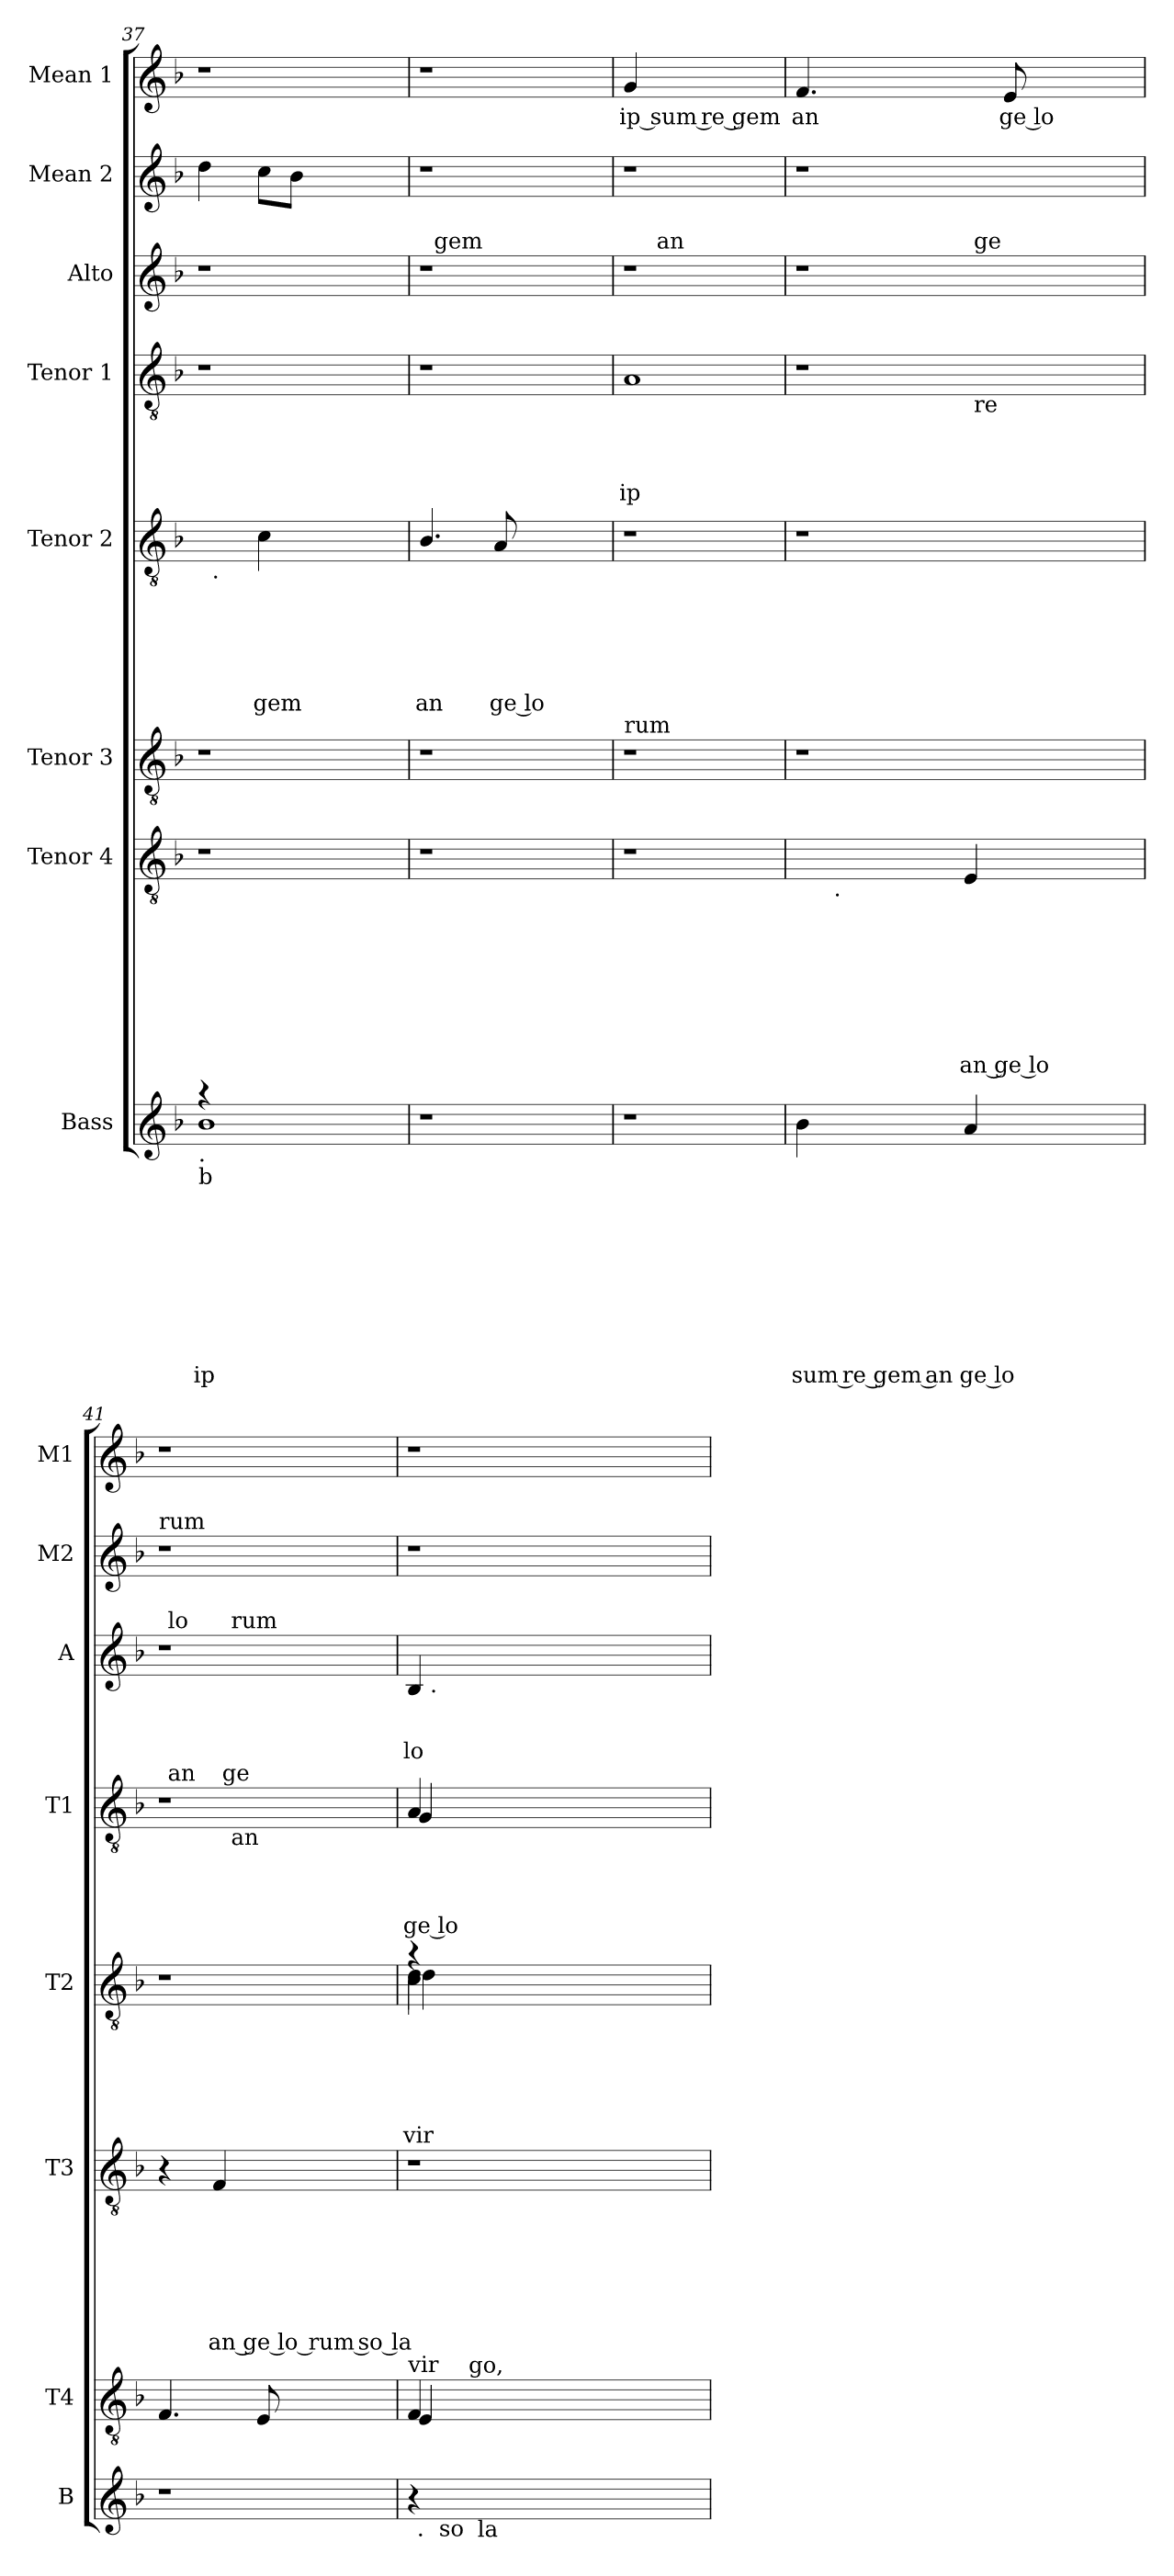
**kern	**text	**text	**text	**text	**text	**text	**text	**text	**text	**kern	**text	**text	**text	**text	**text	**text	**text	**text	**kern	**text	**text	**text	**text	**text	**text	**text	**kern	**text	**text	**text	**text	**text	**text	**kern	**text	**text	**text	**text	**kern	**text	**text	**text	**kern	**text	**kern	**text
*part8	*part8	*part8	*part8	*part8	*part8	*part8	*part8	*part8	*part8	*part7	*part7	*part7	*part7	*part7	*part7	*part7	*part7	*part7	*part6	*part6	*part6	*part6	*part6	*part6	*part6	*part6	*part5	*part5	*part5	*part5	*part5	*part5	*part5	*part4	*part4	*part4	*part4	*part4	*part3	*part3	*part3	*part3	*part2	*part2	*part1	*part1
*staff8	*staff8	*staff8	*staff8	*staff8	*staff8	*staff8	*staff8	*staff8	*staff8	*staff7	*staff7	*staff7	*staff7	*staff7	*staff7	*staff7	*staff7	*staff7	*staff6	*staff6	*staff6	*staff6	*staff6	*staff6	*staff6	*staff6	*staff5	*staff5	*staff5	*staff5	*staff5	*staff5	*staff5	*staff4	*staff4	*staff4	*staff4	*staff4	*staff3	*staff3	*staff3	*staff3	*staff2	*staff2	*staff1	*staff1
*I"Bass	*	*	*	*	*	*	*	*	*	*I"Tenor 4	*	*	*	*	*	*	*	*	*I"Tenor 3	*	*	*	*	*	*	*	*I"Tenor 2	*	*	*	*	*	*	*I"Tenor 1	*	*	*	*	*I"Alto	*	*	*	*I"Mean 2	*	*I"Mean 1	*
*I'B	*	*	*	*	*	*	*	*	*	*I'T4	*	*	*	*	*	*	*	*	*I'T3	*	*	*	*	*	*	*	*I'T2	*	*	*	*	*	*	*I'T1	*	*	*	*	*I'A	*	*	*	*I'M2	*	*I'M1	*
!!LO:LB:g=z
*clefG2	*	*	*	*	*	*	*	*	*	*clefGv2	*	*	*	*	*	*	*	*	*clefGv2	*	*	*	*	*	*	*	*clefGv2	*	*	*	*	*	*	*clefGv2	*	*	*	*	*clefG2	*	*	*	*clefG2	*	*clefG2	*
*ITrd-3c-5	*	*	*	*	*	*	*	*	*	*	*	*	*	*	*	*	*	*	*	*	*	*	*	*	*	*	*	*	*	*	*	*	*	*	*	*	*	*	*	*	*	*	*	*	*	*
*k[b-e-]	*	*	*	*	*	*	*	*	*	*k[b-]	*	*	*	*	*	*	*	*	*k[b-]	*	*	*	*	*	*	*	*k[b-]	*	*	*	*	*	*	*k[b-]	*	*	*	*	*k[b-]	*	*	*	*k[b-]	*	*k[b-]	*
*B-:	*	*	*	*	*	*	*	*	*	*F:	*	*	*	*	*	*	*	*	*F:	*	*	*	*	*	*	*	*F:	*	*	*	*	*	*	*F:	*	*	*	*	*F:	*	*	*	*F:	*	*F:	*
=37	=37	=37	=37	=37	=37	=37	=37	=37	=37	=37	=37	=37	=37	=37	=37	=37	=37	=37	=37	=37	=37	=37	=37	=37	=37	=37	=37	=37	=37	=37	=37	=37	=37	=37	=37	=37	=37	=37	=37	=37	=37	=37	=37	=37	=37	=37
*^	*	*	*	*	*	*	*	*	*	*	*	*	*	*	*	*	*	*	*	*	*	*	*	*	*	*	*	*	*	*	*	*	*	*	*	*	*	*	*	*	*	*	*	*	*	*
!LO:TX:b:t=.	!	!	!	!	!	!	!	!	!	!	!	!	!	!	!	!	!	!	!	!	!	!	!	!	!	!	!	!	!	!	!	!	!	!	!	!	!	!	!	!	!	!	!	!	!	!	!
!LO:TX:b:t=b	!	!	!	!	!	!	!	!	!	!	!	!	!	!	!	!	!	!	!	!	!	!	!	!	!	!	!	!	!	!	!	!	!	!	!	!	!	!	!	!	!	!	!	!	!	!	!
!	!	!	!	!	!	!	!	!	!	!LO:LY:b	!	!	!	!	!	!	!	!	!	!	!	!	!	!	!	!	!	!	!	!	!	!	!	!	!	!	!	!	!	!	!	!	!	!	!	!	!
*	*	*	*	*	*	*	*	*	*	*	*	*	*	*	*	*	*	*	*	*	*	*	*	*	*	*	*	*^	*	*	*	*	*	*	*	*	*	*	*	*	*	*	*	*	*	*	*
4raa	1ee-	.	.	.	.	.	.	.	.	ip	1r	.	.	.	.	.	.	.	.	1r	.	.	.	.	.	.	.	4ryy	32ryy	.	.	.	.	.	.	1r	.	.	.	.	1r	.	.	.	4dd\	.	1r	.
!	!	!	!	!	!	!	!	!	!	!	!	!	!	!	!	!	!	!	!	!	!	!	!	!	!	!	!	!	!LO:TX:b:t=.	!	!	!	!	!	!	!	!	!	!	!	!	!	!	!	!	!	!	!
.	.	.	.	.	.	.	.	.	.	.	.	.	.	.	.	.	.	.	.	.	.	.	.	.	.	.	.	.	2ryy	.	.	.	.	.	.	.	.	.	.	.	.	.	.	.	.	.	.	.
!	!	!	!	!	!	!	!	!	!	!	!	!	!	!	!	!	!	!	!	!	!	!	!	!	!	!	!	!	!	!	!	!	!	!	!LO:LY:b:rj	!	!	!	!	!	!	!	!	!	!	!	!	!
2.ryy	.	.	.	.	.	.	.	.	.	.	.	.	.	.	.	.	.	.	.	.	.	.	.	.	.	.	.	4c\	.	.	.	.	.	.	gem	.	.	.	.	.	.	.	.	.	8cc\L	.	.	.
.	.	.	.	.	.	.	.	.	.	.	.	.	.	.	.	.	.	.	.	.	.	.	.	.	.	.	.	.	.	.	.	.	.	.	.	.	.	.	.	.	.	.	.	.	8b-\J	.	.	.
.	.	.	.	.	.	.	.	.	.	.	.	.	.	.	.	.	.	.	.	.	.	.	.	.	.	.	.	2ryy	.	.	.	.	.	.	.	.	.	.	.	.	.	.	.	.	2ryy	.	.	.
.	.	.	.	.	.	.	.	.	.	.	.	.	.	.	.	.	.	.	.	.	.	.	.	.	.	.	.	.	4...ryy	.	.	.	.	.	.	.	.	.	.	.	.	.	.	.	.	.	.	.
=38	=38	=38	=38	=38	=38	=38	=38	=38	=38	=38	=38	=38	=38	=38	=38	=38	=38	=38	=38	=38	=38	=38	=38	=38	=38	=38	=38	=38	=38	=38	=38	=38	=38	=38	=38	=38	=38	=38	=38	=38	=38	=38	=38	=38	=38	=38	=38	=38
!	!	!	!	!	!	!	!	!	!	!	!	!	!	!	!	!	!	!	!	!	!	!	!	!	!	!	!	!	!	!	!	!	!	!	!LO:LY:b	!	!	!	!	!	!	!	!	!	!	!	!	!
*v	*v	*	*	*	*	*	*	*	*	*	*	*	*	*	*	*	*	*	*	*	*	*	*	*	*	*	*	*v	*v	*	*	*	*	*	*	*	*	*	*	*	*^	*	*	*	*	*	*	*
1r	.	.	.	.	.	.	.	.	.	1r	.	.	.	.	.	.	.	.	1r	.	.	.	.	.	.	.	4.B-/	.	.	.	.	.	an	1r	.	.	.	.	1r	32ryy	.	.	.	1r	.	1r	.
!	!	!	!	!	!	!	!	!	!	!	!	!	!	!	!	!	!	!	!	!	!	!	!	!	!	!	!	!	!	!	!	!	!	!	!	!	!	!	!	!LO:TX:a:t=gem	!	!	!	!	!	!	!
.	.	.	.	.	.	.	.	.	.	.	.	.	.	.	.	.	.	.	.	.	.	.	.	.	.	.	.	.	.	.	.	.	.	.	.	.	.	.	.	2ryy	.	.	.	.	.	.	.
!	!	!	!	!	!	!	!	!	!	!	!	!	!	!	!	!	!	!	!	!	!	!	!	!	!	!	!	!	!	!	!	!	!LO:LY:b	!	!	!	!	!	!	!	!	!	!	!	!	!	!
.	.	.	.	.	.	.	.	.	.	.	.	.	.	.	.	.	.	.	.	.	.	.	.	.	.	.	8A/	.	.	.	.	.	ge lo	.	.	.	.	.	.	.	.	.	.	.	.	.	.
.	.	.	.	.	.	.	.	.	.	.	.	.	.	.	.	.	.	.	.	.	.	.	.	.	.	.	2ryy	.	.	.	.	.	.	.	.	.	.	.	.	.	.	.	.	.	.	.	.
.	.	.	.	.	.	.	.	.	.	.	.	.	.	.	.	.	.	.	.	.	.	.	.	.	.	.	.	.	.	.	.	.	.	.	.	.	.	.	.	4...ryy	.	.	.	.	.	.	.
=39	=39	=39	=39	=39	=39	=39	=39	=39	=39	=39	=39	=39	=39	=39	=39	=39	=39	=39	=39	=39	=39	=39	=39	=39	=39	=39	=39	=39	=39	=39	=39	=39	=39	=39	=39	=39	=39	=39	=39	=39	=39	=39	=39	=39	=39	=39	=39
!	!	!	!	!	!	!	!	!	!	!	!	!	!	!	!	!	!	!	!LO:TX:a:t=rum	!	!	!	!	!	!	!	!	!	!	!	!	!	!	!	!	!	!	!	!	!	!	!	!	!	!	!	!
!	!	!	!	!	!	!	!	!	!	!	!	!	!	!	!	!	!	!	!	!	!	!	!	!	!	!	!	!	!	!	!	!	!	!	!	!	!	!LO:LY:b	!	!	!	!	!	!	!	!	!LO:LY:b:rj
1r	.	.	.	.	.	.	.	.	.	1r	.	.	.	.	.	.	.	.	1r	.	.	.	.	.	.	.	1r	.	.	.	.	.	.	1A	.	.	.	ip	1r	8ryy	.	.	.	1r	.	4g/	ip sum re gem
!	!	!	!	!	!	!	!	!	!	!	!	!	!	!	!	!	!	!	!	!	!	!	!	!	!	!	!	!	!	!	!	!	!	!	!	!	!	!	!	!LO:TX:a:t=an	!	!	!	!	!	!	!
.	.	.	.	.	.	.	.	.	.	.	.	.	.	.	.	.	.	.	.	.	.	.	.	.	.	.	.	.	.	.	.	.	.	.	.	.	.	.	.	2..ryy	.	.	.	.	.	.	.
.	.	.	.	.	.	.	.	.	.	.	.	.	.	.	.	.	.	.	.	.	.	.	.	.	.	.	.	.	.	.	.	.	.	.	.	.	.	.	.	.	.	.	.	.	.	2.ryy	.
=40	=40	=40	=40	=40	=40	=40	=40	=40	=40	=40	=40	=40	=40	=40	=40	=40	=40	=40	=40	=40	=40	=40	=40	=40	=40	=40	=40	=40	=40	=40	=40	=40	=40	=40	=40	=40	=40	=40	=40	=40	=40	=40	=40	=40	=40	=40	=40
!	!	!	!	!	!	!	!	!	!	!	!	!	!	!	!	!	!	!	!	!	!	!	!	!	!	!	!	!	!	!	!	!	!	!LO:TX:b:t=sum	!	!	!	!	!	!	!	!	!	!	!	!	!
!	!	!	!	!	!	!	!	!	!LO:LY:b:rj	!	!	!	!	!	!	!	!	!	!	!	!	!	!	!	!	!	!	!	!	!	!	!	!	!	!	!	!	!	!	!	!	!	!	!	!	!	!LO:LY:b
*	*	*	*	*	*	*	*	*	*	*^	*	*	*	*	*	*	*	*	*	*	*	*	*	*	*	*	*	*	*	*	*	*	*	*^	*	*	*	*	*	*	*	*	*	*	*	*	*
4ee-\	.	.	.	.	.	.	.	.	sum re gem an	4ryy	32ryy	.	.	.	.	.	.	.	.	1r	.	.	.	.	.	.	.	1r	.	.	.	.	.	.	1r	4ryy	.	.	.	.	1r	4ryy	.	.	.	1r	.	4.f/	an
!	!	!	!	!	!	!	!	!	!	!	!LO:TX:b:t=.	!	!	!	!	!	!	!	!	!	!	!	!	!	!	!	!	!	!	!	!	!	!	!	!	!	!	!	!	!	!	!	!	!	!	!	!	!	!
.	.	.	.	.	.	.	.	.	.	.	2ryy	.	.	.	.	.	.	.	.	.	.	.	.	.	.	.	.	.	.	.	.	.	.	.	.	.	.	.	.	.	.	.	.	.	.	.	.	.	.
!	!	!	!	!	!	!	!	!	!LO:LY:b	!	!	!	!	!	!	!	!	!	!LO:LY:b:rj	!	!	!	!	!	!	!	!	!	!	!	!	!	!	!	!	!	!	!	!	!	!	!	!	!	!	!	!	!	!
4dd/	.	.	.	.	.	.	.	.	ge lo	4E/	.	.	.	.	.	.	.	.	an ge lo	.	.	.	.	.	.	.	.	.	.	.	.	.	.	.	.	64ryy	.	.	.	.	.	64ryy	.	.	.	.	.	.	.
!	!	!	!	!	!	!	!	!	!	!	!	!	!	!	!	!	!	!	!	!	!	!	!	!	!	!	!	!	!	!	!	!	!	!	!	!	!	!	!	!	!	!LO:TX:a:t=ge	!	!	!	!	!	!	!
!	!	!	!	!	!	!	!	!	!	!	!	!	!	!	!	!	!	!	!	!	!	!	!	!	!	!	!	!	!	!	!	!	!	!	!	!LO:TX:b:t=re	!	!	!	!	!	!	!	!	!	!	!	!	!
.	.	.	.	.	.	.	.	.	.	.	.	.	.	.	.	.	.	.	.	.	.	.	.	.	.	.	.	.	.	.	.	.	.	.	.	2ryy	.	.	.	.	.	2ryy	.	.	.	.	.	.	.
!	!	!	!	!	!	!	!	!	!	!	!	!	!	!	!	!	!	!	!	!	!	!	!	!	!	!	!	!	!	!	!	!	!	!	!	!	!	!	!	!	!	!	!	!	!	!	!	!	!LO:LY:b
.	.	.	.	.	.	.	.	.	.	.	.	.	.	.	.	.	.	.	.	.	.	.	.	.	.	.	.	.	.	.	.	.	.	.	.	.	.	.	.	.	.	.	.	.	.	.	.	8e/	ge lo
2ryy	.	.	.	.	.	.	.	.	.	2ryy	.	.	.	.	.	.	.	.	.	.	.	.	.	.	.	.	.	.	.	.	.	.	.	.	.	.	.	.	.	.	.	.	.	.	.	.	.	2ryy	.
.	.	.	.	.	.	.	.	.	.	.	4...ryy	.	.	.	.	.	.	.	.	.	.	.	.	.	.	.	.	.	.	.	.	.	.	.	.	.	.	.	.	.	.	.	.	.	.	.	.	.	.
.	.	.	.	.	.	.	.	.	.	.	.	.	.	.	.	.	.	.	.	.	.	.	.	.	.	.	.	.	.	.	.	.	.	.	.	8...ryy	.	.	.	.	.	8...ryy	.	.	.	.	.	.	.
=41	=41	=41	=41	=41	=41	=41	=41	=41	=41	=41	=41	=41	=41	=41	=41	=41	=41	=41	=41	=41	=41	=41	=41	=41	=41	=41	=41	=41	=41	=41	=41	=41	=41	=41	=41	=41	=41	=41	=41	=41	=41	=41	=41	=41	=41	=41	=41	=41	=41
!	!	!	!	!	!	!	!	!	!	!	!	!	!	!	!	!	!	!	!	!	!	!	!	!	!	!	!	!	!	!	!	!	!	!	!	!	!	!	!	!	!	!	!	!	!	!LO:TX:a:t=rum	!	!	!
!	!	!	!	!	!	!	!	!	!	!	!	!	!	!	!	!	!	!	!	!	!	!	!	!	!	!	!	!	!	!	!	!	!	!	!LO:TX:b:t=gem	!	!	!	!	!	!	!	!	!	!	!	!	!	!
*	*	*	*	*	*	*	*	*	*	*v	*v	*	*	*	*	*	*	*	*	*	*	*	*	*	*	*	*	*	*	*	*	*	*	*	*^	*^	*	*	*	*	*	*^	*	*	*	*	*	*	*
1r	.	.	.	.	.	.	.	.	.	4.F/	.	.	.	.	.	.	.	.	4r	.	.	.	.	.	.	.	1r	.	.	.	.	.	.	1r	64ryy	4ryy	4ryy	.	.	.	.	1r	64ryy	4ryy	.	.	.	1r	.	1r	.
!	!	!	!	!	!	!	!	!	!	!	!	!	!	!	!	!	!	!	!	!	!	!	!	!	!	!	!	!	!	!	!	!	!	!	!	!	!	!	!	!	!	!	!LO:TX:a:t=lo	!	!	!	!	!	!	!	!
!	!	!	!	!	!	!	!	!	!	!	!	!	!	!	!	!	!	!	!	!	!	!	!	!	!	!	!	!	!	!	!	!	!	!	!LO:TX:a:t=an	!	!	!	!	!	!	!	!	!	!	!	!	!	!	!	!
.	.	.	.	.	.	.	.	.	.	.	.	.	.	.	.	.	.	.	.	.	.	.	.	.	.	.	.	.	.	.	.	.	.	.	2ryy	.	.	.	.	.	.	.	2ryy	.	.	.	.	.	.	.	.
!	!	!	!	!	!	!	!	!	!	!	!	!	!	!	!	!	!	!	!	!	!	!	!	!	!	!LO:LY:b:rj	!	!	!	!	!	!	!	!	!	!	!	!	!	!	!	!	!	!	!	!	!	!	!	!	!
.	.	.	.	.	.	.	.	.	.	.	.	.	.	.	.	.	.	.	4F/	.	.	.	.	.	.	an ge lo rum so la	.	.	.	.	.	.	.	.	.	64ryy	32ryy	.	.	.	.	.	.	32ryy	.	.	.	.	.	.	.
!	!	!	!	!	!	!	!	!	!	!	!	!	!	!	!	!	!	!	!	!	!	!	!	!	!	!	!	!	!	!	!	!	!	!	!	!LO:TX:a:t=ge	!	!	!	!	!	!	!	!	!	!	!	!	!	!	!
.	.	.	.	.	.	.	.	.	.	.	.	.	.	.	.	.	.	.	.	.	.	.	.	.	.	.	.	.	.	.	.	.	.	.	.	2ryy	.	.	.	.	.	.	.	.	.	.	.	.	.	.	.
!	!	!	!	!	!	!	!	!	!	!	!	!	!	!	!	!	!	!	!	!	!	!	!	!	!	!	!	!	!	!	!	!	!	!	!	!	!	!	!	!	!	!	!	!LO:TX:a:t=rum	!	!	!	!	!	!	!
!	!	!	!	!	!	!	!	!	!	!	!	!	!	!	!	!	!	!	!	!	!	!	!	!	!	!	!	!	!	!	!	!	!	!	!	!	!LO:TX:b:t=an	!	!	!	!	!	!	!	!	!	!	!	!	!	!
.	.	.	.	.	.	.	.	.	.	.	.	.	.	.	.	.	.	.	.	.	.	.	.	.	.	.	.	.	.	.	.	.	.	.	.	.	2ryy	.	.	.	.	.	.	2ryy	.	.	.	.	.	.	.
.	.	.	.	.	.	.	.	.	.	8E/	.	.	.	.	.	.	.	.	.	.	.	.	.	.	.	.	.	.	.	.	.	.	.	.	.	.	.	.	.	.	.	.	.	.	.	.	.	.	.	.	.
.	.	.	.	.	.	.	.	.	.	2ryy	.	.	.	.	.	.	.	.	2ryy	.	.	.	.	.	.	.	.	.	.	.	.	.	.	.	.	.	.	.	.	.	.	.	.	.	.	.	.	.	.	.	.
.	.	.	.	.	.	.	.	.	.	.	.	.	.	.	.	.	.	.	.	.	.	.	.	.	.	.	.	.	.	.	.	.	.	.	4ryy	.	.	.	.	.	.	.	4ryy	.	.	.	.	.	.	.	.
.	.	.	.	.	.	.	.	.	.	.	.	.	.	.	.	.	.	.	.	.	.	.	.	.	.	.	.	.	.	.	.	.	.	.	8...ryy	8...ryy	.	.	.	.	.	.	8...ryy	.	.	.	.	.	.	.	.
.	.	.	.	.	.	.	.	.	.	.	.	.	.	.	.	.	.	.	.	.	.	.	.	.	.	.	.	.	.	.	.	.	.	.	.	.	8..ryy	.	.	.	.	.	.	8..ryy	.	.	.	.	.	.	.
!!LO:PB:g=z
=42	=42	=42	=42	=42	=42	=42	=42	=42	=42	=42	=42	=42	=42	=42	=42	=42	=42	=42	=42	=42	=42	=42	=42	=42	=42	=42	=42	=42	=42	=42	=42	=42	=42	=42	=42	=42	=42	=42	=42	=42	=42	=42	=42	=42	=42	=42	=42	=42	=42	=42	=42
*	*	*	*	*	*	*	*	*	*	*^	*	*	*	*	*	*	*	*	*	*	*	*	*	*	*	*	*^	*	*	*	*	*	*	*	*	*	*	*	*	*	*	*	*	*	*	*	*	*	*	*	*
*	*	*	*	*	*	*	*	*	*	*	*^	*	*	*	*	*	*	*	*	*	*	*	*	*	*	*	*	*	*	*	*	*	*	*	*	*	*	*	*	*	*	*	*	*	*	*	*	*	*	*	*	*	*
!	!	!	!	!	!	!	!	!	!	!LO:TX:a:t=vir	!	!	!	!	!	!	!	!	!	!	!	!	!	!	!	!	!	!	!	!	!	!	!	!	!	!	!	!	!	!	!	!	!	!	!	!	!	!	!	!	!	!	!	!
!	!	!	!	!	!	!	!	!	!	!	!	!	!	!	!	!	!	!	!	!	!	!	!	!	!	!	!	!	!	!	!	!	!	!	!	!LO:LY:b	!	!	!	!	!	!	!	!	!	!	!	!	!	!	!	!	!	!
*	*	*	*	*	*	*	*	*	*	*	*	*	*	*	*	*	*	*	*	*	*	*	*	*	*	*	*	*	*	*^	*	*	*	*	*	*	*	*	*	*	*	*	*	*	*	*	*	*	*	*	*	*	*	*
!	!	!	!	!	!	!	!	!	!	!	!	!	!	!	!	!	!	!	!	!	!	!	!	!	!	!	!	!	!	!	!	!	!	!	!	!	!LO:LY:b	!	!	!	!	!	!	!	!	!	!	!	!	!	!	!	!	!	!
*	*	*	*	*	*	*	*	*	*	*	*	*	*	*	*	*	*	*	*	*	*	*	*	*	*	*	*	*	*	*	*^	*	*	*	*	*	*	*	*	*	*	*	*	*	*	*	*	*	*	*	*	*	*	*	*
!	!	!	!	!	!	!	!	!	!	!	!	!	!	!	!	!	!	!	!	!	!	!	!	!	!	!	!	!	!	!	!	!	!	!	!	!	!	!LO:LY:b	!	!	!	!	!	!	!	!LO:LY:b	!	!	!	!	!	!LO:LY:b:rj	!	!	!	!
*^	*	*	*	*	*	*	*	*	*	*	*	*	*	*	*	*	*	*	*	*	*	*	*	*	*	*	*	*	*	*	*	*	*	*	*	*	*	*	*	*	*	*	*	*	*	*	*	*	*	*	*	*	*	*	*	*
*	*^	*	*	*	*	*	*	*	*	*	*	*	*	*	*	*	*	*	*	*	*	*	*	*	*	*	*	*	*	*	*	*	*	*	*	*	*	*	*	*	*	*	*	*	*	*	*	*	*	*	*	*	*	*	*	*	*
*	*	*	*	*	*	*	*	*	*	*	*	*	*	*	*	*	*	*	*	*	*	*	*	*	*	*	*	*	*	*	*	*	*	*	*	*	*	*	*	*	*	*v	*v	*v	*	*	*	*	*	*	*	*	*	*	*	*	*	*
*	*	*^	*	*	*	*	*	*	*	*	*	*	*	*	*	*	*	*	*	*	*	*	*	*	*	*	*	*	*	*	*	*	*	*	*	*	*	*	*	*	*	*	*	*	*	*	*	*v	*v	*	*	*	*	*	*	*
4r	64ryy	16ryy	8ryy	.	.	.	.	.	.	.	.	.	8ryy	4F/	4E/	.	.	.	.	.	.	.	.	1r	.	.	.	.	.	.	.	4ra	4c\	4d\	4d\	.	.	.	.	.	vir	4A/	4G/	.	.	.	ge lo	4B-/	32.ryy	.	.	lo	1r	.	1r	.
!	!LO:TX:b:t=.	!	!	!	!	!	!	!	!	!	!	!	!	!	!	!	!	!	!	!	!	!	!	!	!	!	!	!	!	!	!	!	!	!	!	!	!	!	!	!	!	!	!	!	!	!	!	!	!	!	!	!	!	!	!	!
.	2ryy	.	.	.	.	.	.	.	.	.	.	.	.	.	.	.	.	.	.	.	.	.	.	.	.	.	.	.	.	.	.	.	.	.	.	.	.	.	.	.	.	.	.	.	.	.	.	.	.	.	.	.	.	.	.	.
!	!	!	!	!	!	!	!	!	!	!	!	!	!	!	!	!	!	!	!	!	!	!	!	!	!	!	!	!	!	!	!	!	!	!	!	!	!	!	!	!	!	!	!	!	!	!	!	!	!LO:TX:b:t=.	!	!	!	!	!	!	!
.	.	.	.	.	.	.	.	.	.	.	.	.	.	.	.	.	.	.	.	.	.	.	.	.	.	.	.	.	.	.	.	.	.	.	.	.	.	.	.	.	.	.	.	.	.	.	.	.	2ryy	.	.	.	.	.	.	.
!	!	!LO:TX:b:t=so	!	!	!	!	!	!	!	!	!	!	!	!	!	!	!	!	!	!	!	!	!	!	!	!	!	!	!	!	!	!	!	!	!	!	!	!	!	!	!	!	!	!	!	!	!	!	!	!	!	!	!	!	!	!
.	.	2...ryy	.	.	.	.	.	.	.	.	.	.	.	.	.	.	.	.	.	.	.	.	.	.	.	.	.	.	.	.	.	.	.	.	.	.	.	.	.	.	.	.	.	.	.	.	.	.	.	.	.	.	.	.	.	.
.	.	.	32ryy	.	.	.	.	.	.	.	.	.	64ryy	.	.	.	.	.	.	.	.	.	.	.	.	.	.	.	.	.	.	.	.	.	.	.	.	.	.	.	.	.	.	.	.	.	.	.	.	.	.	.	.	.	.	.
!	!	!	!	!	!	!	!	!	!	!	!	!	!LO:TX:a:t=go,	!	!	!	!	!	!	!	!	!	!	!	!	!	!	!	!	!	!	!	!	!	!	!	!	!	!	!	!	!	!	!	!	!	!	!	!	!	!	!	!	!	!	!
.	.	.	.	.	.	.	.	.	.	.	.	.	2.ryy	.	.	.	.	.	.	.	.	.	.	.	.	.	.	.	.	.	.	.	.	.	.	.	.	.	.	.	.	.	.	.	.	.	.	.	.	.	.	.	.	.	.	.
!	!	!	!LO:TX:b:t=la	!	!	!	!	!	!	!	!	!	!	!	!	!	!	!	!	!	!	!	!	!	!	!	!	!	!	!	!	!	!	!	!	!	!	!	!	!	!	!	!	!	!	!	!	!	!	!	!	!	!	!	!	!
.	.	.	2ryy	.	.	.	.	.	.	.	.	.	.	.	.	.	.	.	.	.	.	.	.	.	.	.	.	.	.	.	.	.	.	.	.	.	.	.	.	.	.	.	.	.	.	.	.	.	.	.	.	.	.	.	.	.
2.ryy	.	.	.	.	.	.	.	.	.	.	.	.	.	2.ryy	2.ryy	.	.	.	.	.	.	.	.	.	.	.	.	.	.	.	.	2.ryy	2.ryy	2.ryy	2.ryy	.	.	.	.	.	.	2.ryy	2.ryy	.	.	.	.	2.ryy	.	.	.	.	.	.	.	.
.	4ryy	.	.	.	.	.	.	.	.	.	.	.	.	.	.	.	.	.	.	.	.	.	.	.	.	.	.	.	.	.	.	.	.	.	.	.	.	.	.	.	.	.	.	.	.	.	.	.	.	.	.	.	.	.	.	.
.	.	.	.	.	.	.	.	.	.	.	.	.	.	.	.	.	.	.	.	.	.	.	.	.	.	.	.	.	.	.	.	.	.	.	.	.	.	.	.	.	.	.	.	.	.	.	.	.	4ryy	.	.	.	.	.	.	.
.	.	.	4ryy	.	.	.	.	.	.	.	.	.	.	.	.	.	.	.	.	.	.	.	.	.	.	.	.	.	.	.	.	.	.	.	.	.	.	.	.	.	.	.	.	.	.	.	.	.	.	.	.	.	.	.	.	.
.	8...ryy	.	.	.	.	.	.	.	.	.	.	.	.	.	.	.	.	.	.	.	.	.	.	.	.	.	.	.	.	.	.	.	.	.	.	.	.	.	.	.	.	.	.	.	.	.	.	.	.	.	.	.	.	.	.	.
.	.	.	.	.	.	.	.	.	.	.	.	.	.	.	.	.	.	.	.	.	.	.	.	.	.	.	.	.	.	.	.	.	.	.	.	.	.	.	.	.	.	.	.	.	.	.	.	.	8ryy	.	.	.	.	.	.	.
.	.	.	.	.	.	.	.	.	.	.	.	.	16..ryy	.	.	.	.	.	.	.	.	.	.	.	.	.	.	.	.	.	.	.	.	.	.	.	.	.	.	.	.	.	.	.	.	.	.	.	.	.	.	.	.	.	.	.
.	.	.	16.ryy	.	.	.	.	.	.	.	.	.	.	.	.	.	.	.	.	.	.	.	.	.	.	.	.	.	.	.	.	.	.	.	.	.	.	.	.	.	.	.	.	.	.	.	.	.	.	.	.	.	.	.	.	.
.	.	.	.	.	.	.	.	.	.	.	.	.	.	.	.	.	.	.	.	.	.	.	.	.	.	.	.	.	.	.	.	.	.	.	.	.	.	.	.	.	.	.	.	.	.	.	.	.	16ryy	.	.	.	.	.	.	.
.	.	.	.	.	.	.	.	.	.	.	.	.	.	.	.	.	.	.	.	.	.	.	.	.	.	.	.	.	.	.	.	.	.	.	.	.	.	.	.	.	.	.	.	.	.	.	.	.	64ryy	.	.	.	.	.	.	.
*v	*v	*v	*v	*	*	*	*	*	*	*	*	*	*	*	*	*	*	*	*	*	*	*	*	*	*	*	*	*	*	*	*	*v	*v	*v	*v	*	*	*	*	*	*	*v	*v	*	*	*	*	*v	*v	*	*	*	*	*	*	*
*	*	*	*	*	*	*	*	*	*	*v	*v	*v	*	*	*	*	*	*	*	*	*	*	*	*	*	*	*	*	*	*	*	*	*	*	*	*	*	*	*	*	*	*	*	*	*	*	*	*
=	=	=	=	=	=	=	=	=	=	=	=	=	=	=	=	=	=	=	=	=	=	=	=	=	=	=	=	=	=	=	=	=	=	=	=	=	=	=	=	=	=	=	=	=	=	=
*-	*-	*-	*-	*-	*-	*-	*-	*-	*-	*-	*-	*-	*-	*-	*-	*-	*-	*-	*-	*-	*-	*-	*-	*-	*-	*-	*-	*-	*-	*-	*-	*-	*-	*-	*-	*-	*-	*-	*-	*-	*-	*-	*-	*-	*-	*-
